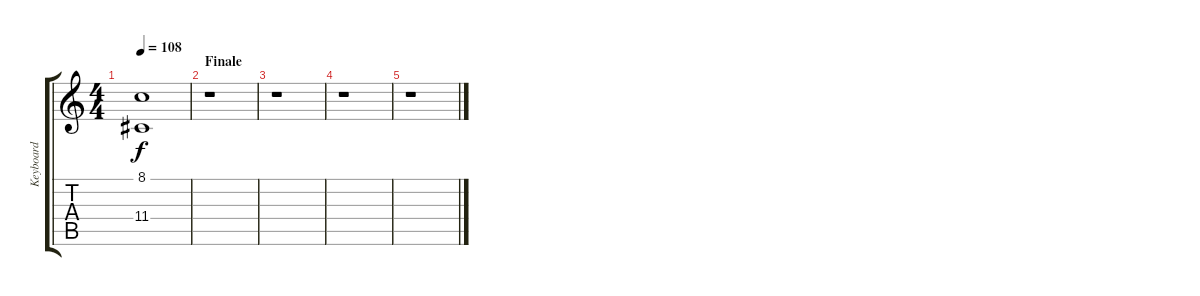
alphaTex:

\track ("Keyboard" "Keyboard") {instrument choiraahs}
\staff {score tabs}
\tuning (E4 B3 G3 D3 A2 E2) {hide}
\ts (4 4)
\tempo 108
\clef g2
\ks c
(8.1{t} 11.4{t}).1{dy f} |
\section ("" "Finale")
r.1 |
r.1 |
r.1 |
r.1
